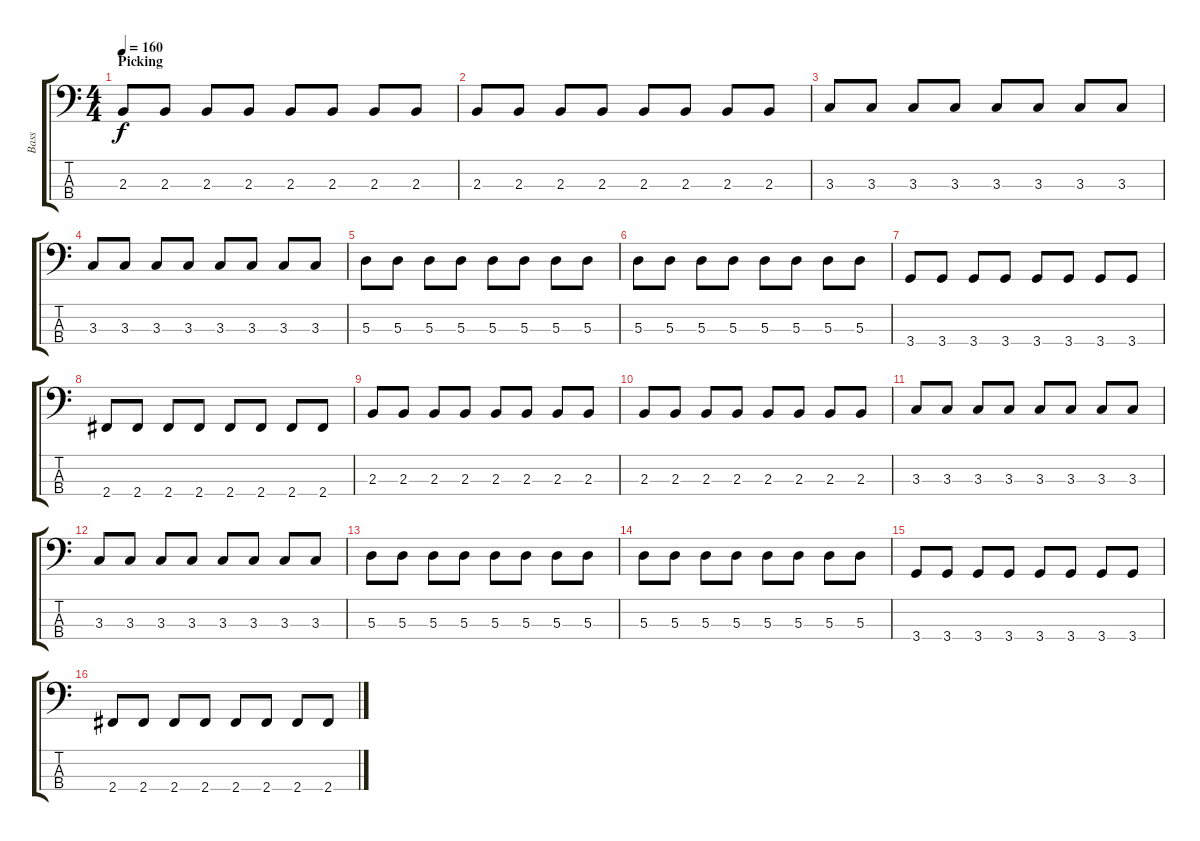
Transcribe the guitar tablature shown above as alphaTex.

\track ("Bass" "Bass") {instrument acousticbass}
\staff {score tabs}
\tuning (G2 D2 A1 E1) {hide}
\ts (4 4)
\section ("" "Picking")
\tempo 160
\clef f4
\ks c
2.3.8{dy f} 2.3.8 2.3.8 2.3.8 2.3.8 2.3.8 2.3.8 2.3.8 |
2.3.8 2.3.8 2.3.8 2.3.8 2.3.8 2.3.8 2.3.8 2.3.8 |
3.3.8 3.3.8 3.3.8 3.3.8 3.3.8 3.3.8 3.3.8 3.3.8 |
3.3.8 3.3.8 3.3.8 3.3.8 3.3.8 3.3.8 3.3.8 3.3.8 |
5.3.8 5.3.8 5.3.8 5.3.8 5.3.8 5.3.8 5.3.8 5.3.8 |
5.3.8 5.3.8 5.3.8 5.3.8 5.3.8 5.3.8 5.3.8 5.3.8 |
3.4.8 3.4.8 3.4.8 3.4.8 3.4.8 3.4.8 3.4.8 3.4.8 |
2.4.8 2.4.8 2.4.8 2.4.8 2.4.8 2.4.8 2.4.8 2.4.8 |
2.3.8 2.3.8 2.3.8 2.3.8 2.3.8 2.3.8 2.3.8 2.3.8 |
2.3.8 2.3.8 2.3.8 2.3.8 2.3.8 2.3.8 2.3.8 2.3.8 |
3.3.8 3.3.8 3.3.8 3.3.8 3.3.8 3.3.8 3.3.8 3.3.8 |
3.3.8 3.3.8 3.3.8 3.3.8 3.3.8 3.3.8 3.3.8 3.3.8 |
5.3.8 5.3.8 5.3.8 5.3.8 5.3.8 5.3.8 5.3.8 5.3.8 |
5.3.8 5.3.8 5.3.8 5.3.8 5.3.8 5.3.8 5.3.8 5.3.8 |
3.4.8 3.4.8 3.4.8 3.4.8 3.4.8 3.4.8 3.4.8 3.4.8 |
2.4.8 2.4.8 2.4.8 2.4.8 2.4.8 2.4.8 2.4.8 2.4.8
